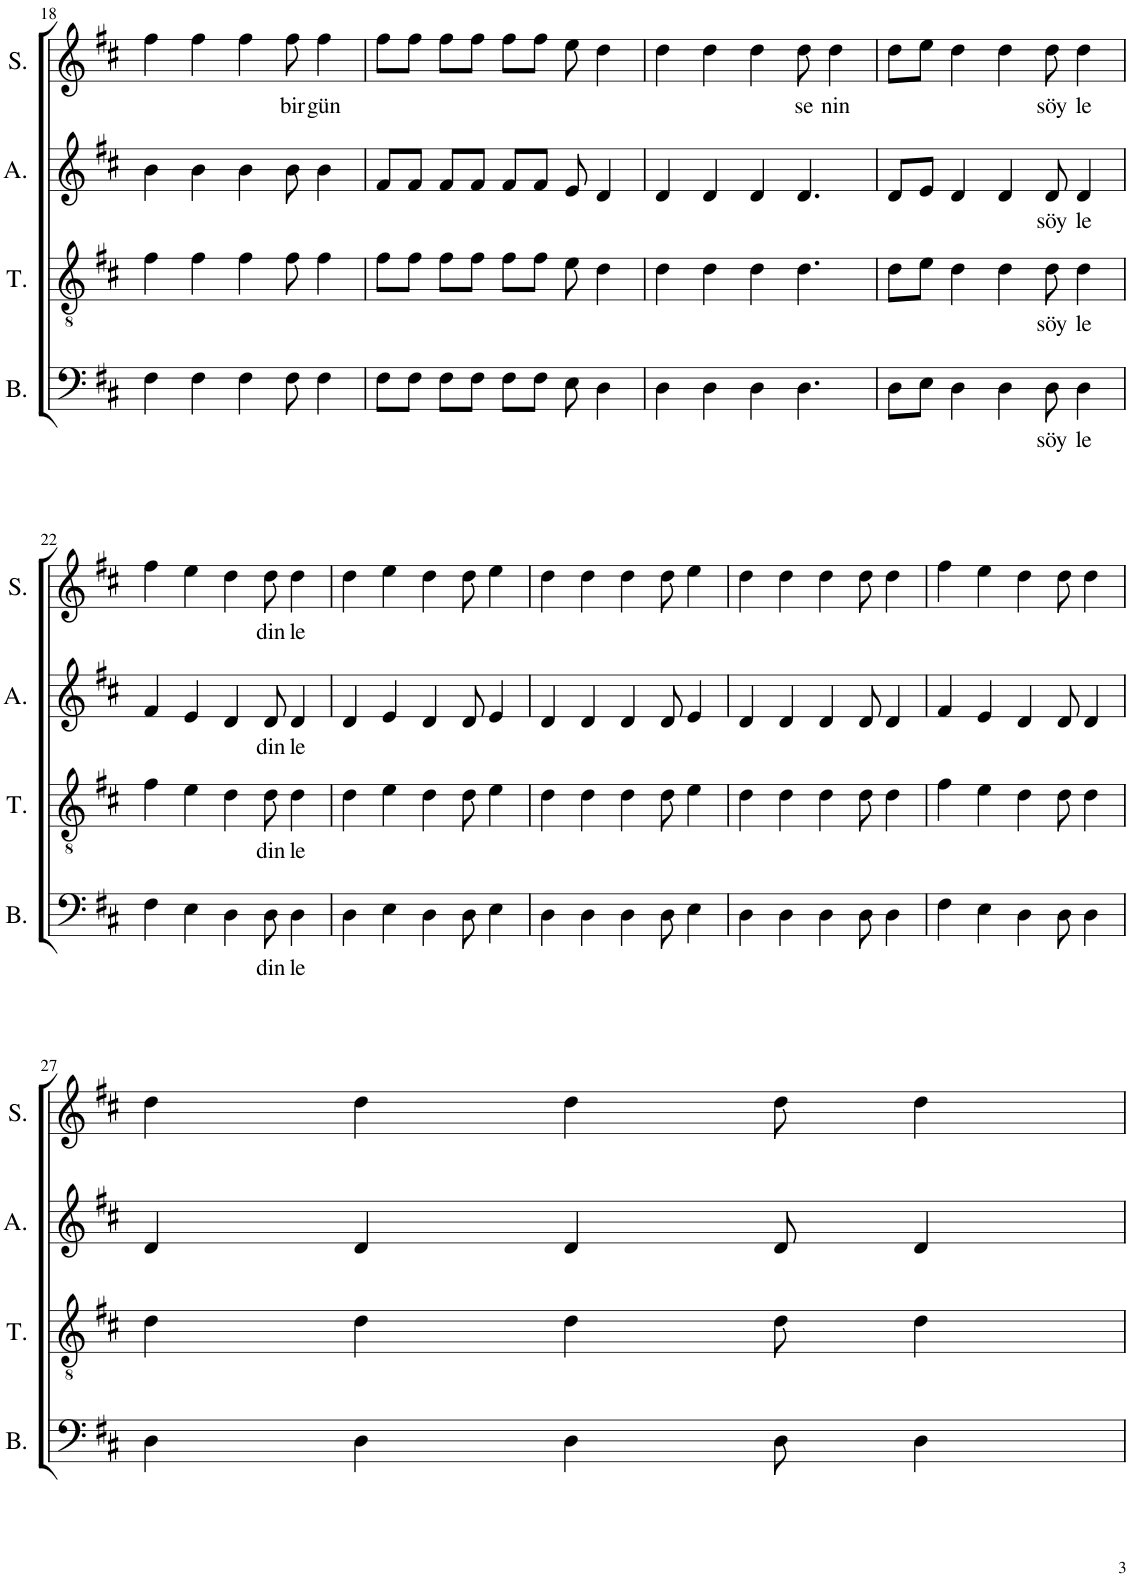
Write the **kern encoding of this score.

**kern	**text	**kern	**text	**kern	**text	**kern	**text
*part4	*part4	*part3	*part3	*part2	*part2	*part1	*part1
*staff4	*staff4	*staff3	*staff3	*staff2	*staff2	*staff1	*staff1
*I"Bass	*	*I"Tenor	*	*I"Alto	*	*I"Soprano	*
*I'B.	*	*I'T.	*	*I'A.	*	*I'S.	*
!!LO:PB:g=z
*clefF4	*	*clefGv2	*	*clefG2	*	*clefG2	*
*k[f#c#]	*	*k[f#c#]	*	*k[f#c#]	*	*k[f#c#]	*
*M9/8	*	*M9/8	*	*M9/8	*	*M9/8	*
=18	=18	=18	=18	=18	=18	=18	=18
4F#\	.	4f#\	.	4b\	.	4ff#\	.
4F#\	.	4f#\	.	4b\	.	4ff#\	.
4F#\	.	4f#\	.	4b\	.	4ff#\	.
!	!	!	!	!	!	!	!LO:LY:b
8F#\	.	8f#\	.	8b\	.	8ff#\	bir
!	!	!	!	!	!	!	!LO:LY:b
4F#\	.	4f#\	.	4b\	.	4ff#\	gün
=19	=19	=19	=19	=19	=19	=19	=19
8F#\L	.	8f#\L	.	8f#/L	.	8ff#\L	.
8F#\J	.	8f#\J	.	8f#/J	.	8ff#\J	.
8F#\L	.	8f#\L	.	8f#/L	.	8ff#\L	.
8F#\J	.	8f#\J	.	8f#/J	.	8ff#\J	.
8F#\L	.	8f#\L	.	8f#/L	.	8ff#\L	.
8F#\J	.	8f#\J	.	8f#/J	.	8ff#\J	.
8E\	.	8e\	.	8e/	.	8ee\	.
4D\	.	4d\	.	4d/	.	4dd\	.
=20	=20	=20	=20	=20	=20	=20	=20
4D\	.	4d\	.	4d/	.	4dd\	.
4D\	.	4d\	.	4d/	.	4dd\	.
4D\	.	4d\	.	4d/	.	4dd\	.
!	!	!	!	!	!	!	!LO:LY:b
4.D\	.	4.d\	.	4.d/	.	8dd\	se
!	!	!	!	!	!	!	!LO:LY:b
.	.	.	.	.	.	4dd\	nin
=21	=21	=21	=21	=21	=21	=21	=21
8D\L	.	8d\L	.	8d/L	.	8dd\L	.
8E\J	.	8e\J	.	8e/J	.	8ee\J	.
4D\	.	4d\	.	4d/	.	4dd\	.
4D\	.	4d\	.	4d/	.	4dd\	.
!	!LO:LY:b	!	!LO:LY:b	!	!LO:LY:b	!	!LO:LY:b
8D\	söy	8d\	söy	8d/	söy	8dd\	söy
!	!LO:LY:b	!	!LO:LY:b	!	!LO:LY:b	!	!LO:LY:b
4D\	le	4d\	le	4d/	le	4dd\	le
!!LO:LB:g=z
=22	=22	=22	=22	=22	=22	=22	=22
4F#\	.	4f#\	.	4f#/	.	4ff#\	.
4E\	.	4e\	.	4e/	.	4ee\	.
4D\	.	4d\	.	4d/	.	4dd\	.
!	!LO:LY:b	!	!LO:LY:b	!	!LO:LY:b	!	!LO:LY:b
8D\	din	8d\	din	8d/	din	8dd\	din
!	!LO:LY:b	!	!LO:LY:b	!	!LO:LY:b	!	!LO:LY:b
4D\	le	4d\	le	4d/	le	4dd\	le
=23	=23	=23	=23	=23	=23	=23	=23
4D\	.	4d\	.	4d/	.	4dd\	.
4E\	.	4e\	.	4e/	.	4ee\	.
4D\	.	4d\	.	4d/	.	4dd\	.
8D\	.	8d\	.	8d/	.	8dd\	.
4E\	.	4e\	.	4e/	.	4ee\	.
=24	=24	=24	=24	=24	=24	=24	=24
4D\	.	4d\	.	4d/	.	4dd\	.
4D\	.	4d\	.	4d/	.	4dd\	.
4D\	.	4d\	.	4d/	.	4dd\	.
8D\	.	8d\	.	8d/	.	8dd\	.
4E\	.	4e\	.	4e/	.	4ee\	.
=25	=25	=25	=25	=25	=25	=25	=25
4D\	.	4d\	.	4d/	.	4dd\	.
4D\	.	4d\	.	4d/	.	4dd\	.
4D\	.	4d\	.	4d/	.	4dd\	.
8D\	.	8d\	.	8d/	.	8dd\	.
4D\	.	4d\	.	4d/	.	4dd\	.
=26	=26	=26	=26	=26	=26	=26	=26
4F#\	.	4f#\	.	4f#/	.	4ff#\	.
4E\	.	4e\	.	4e/	.	4ee\	.
4D\	.	4d\	.	4d/	.	4dd\	.
8D\	.	8d\	.	8d/	.	8dd\	.
4D\	.	4d\	.	4d/	.	4dd\	.
!!LO:LB:g=z
=27	=27	=27	=27	=27	=27	=27	=27
4D\	.	4d\	.	4d/	.	4dd\	.
4D\	.	4d\	.	4d/	.	4dd\	.
4D\	.	4d\	.	4d/	.	4dd\	.
8D\	.	8d\	.	8d/	.	8dd\	.
4D\	.	4d\	.	4d/	.	4dd\	.
=	=	=	=	=	=	=	=
*-	*-	*-	*-	*-	*-	*-	*-
